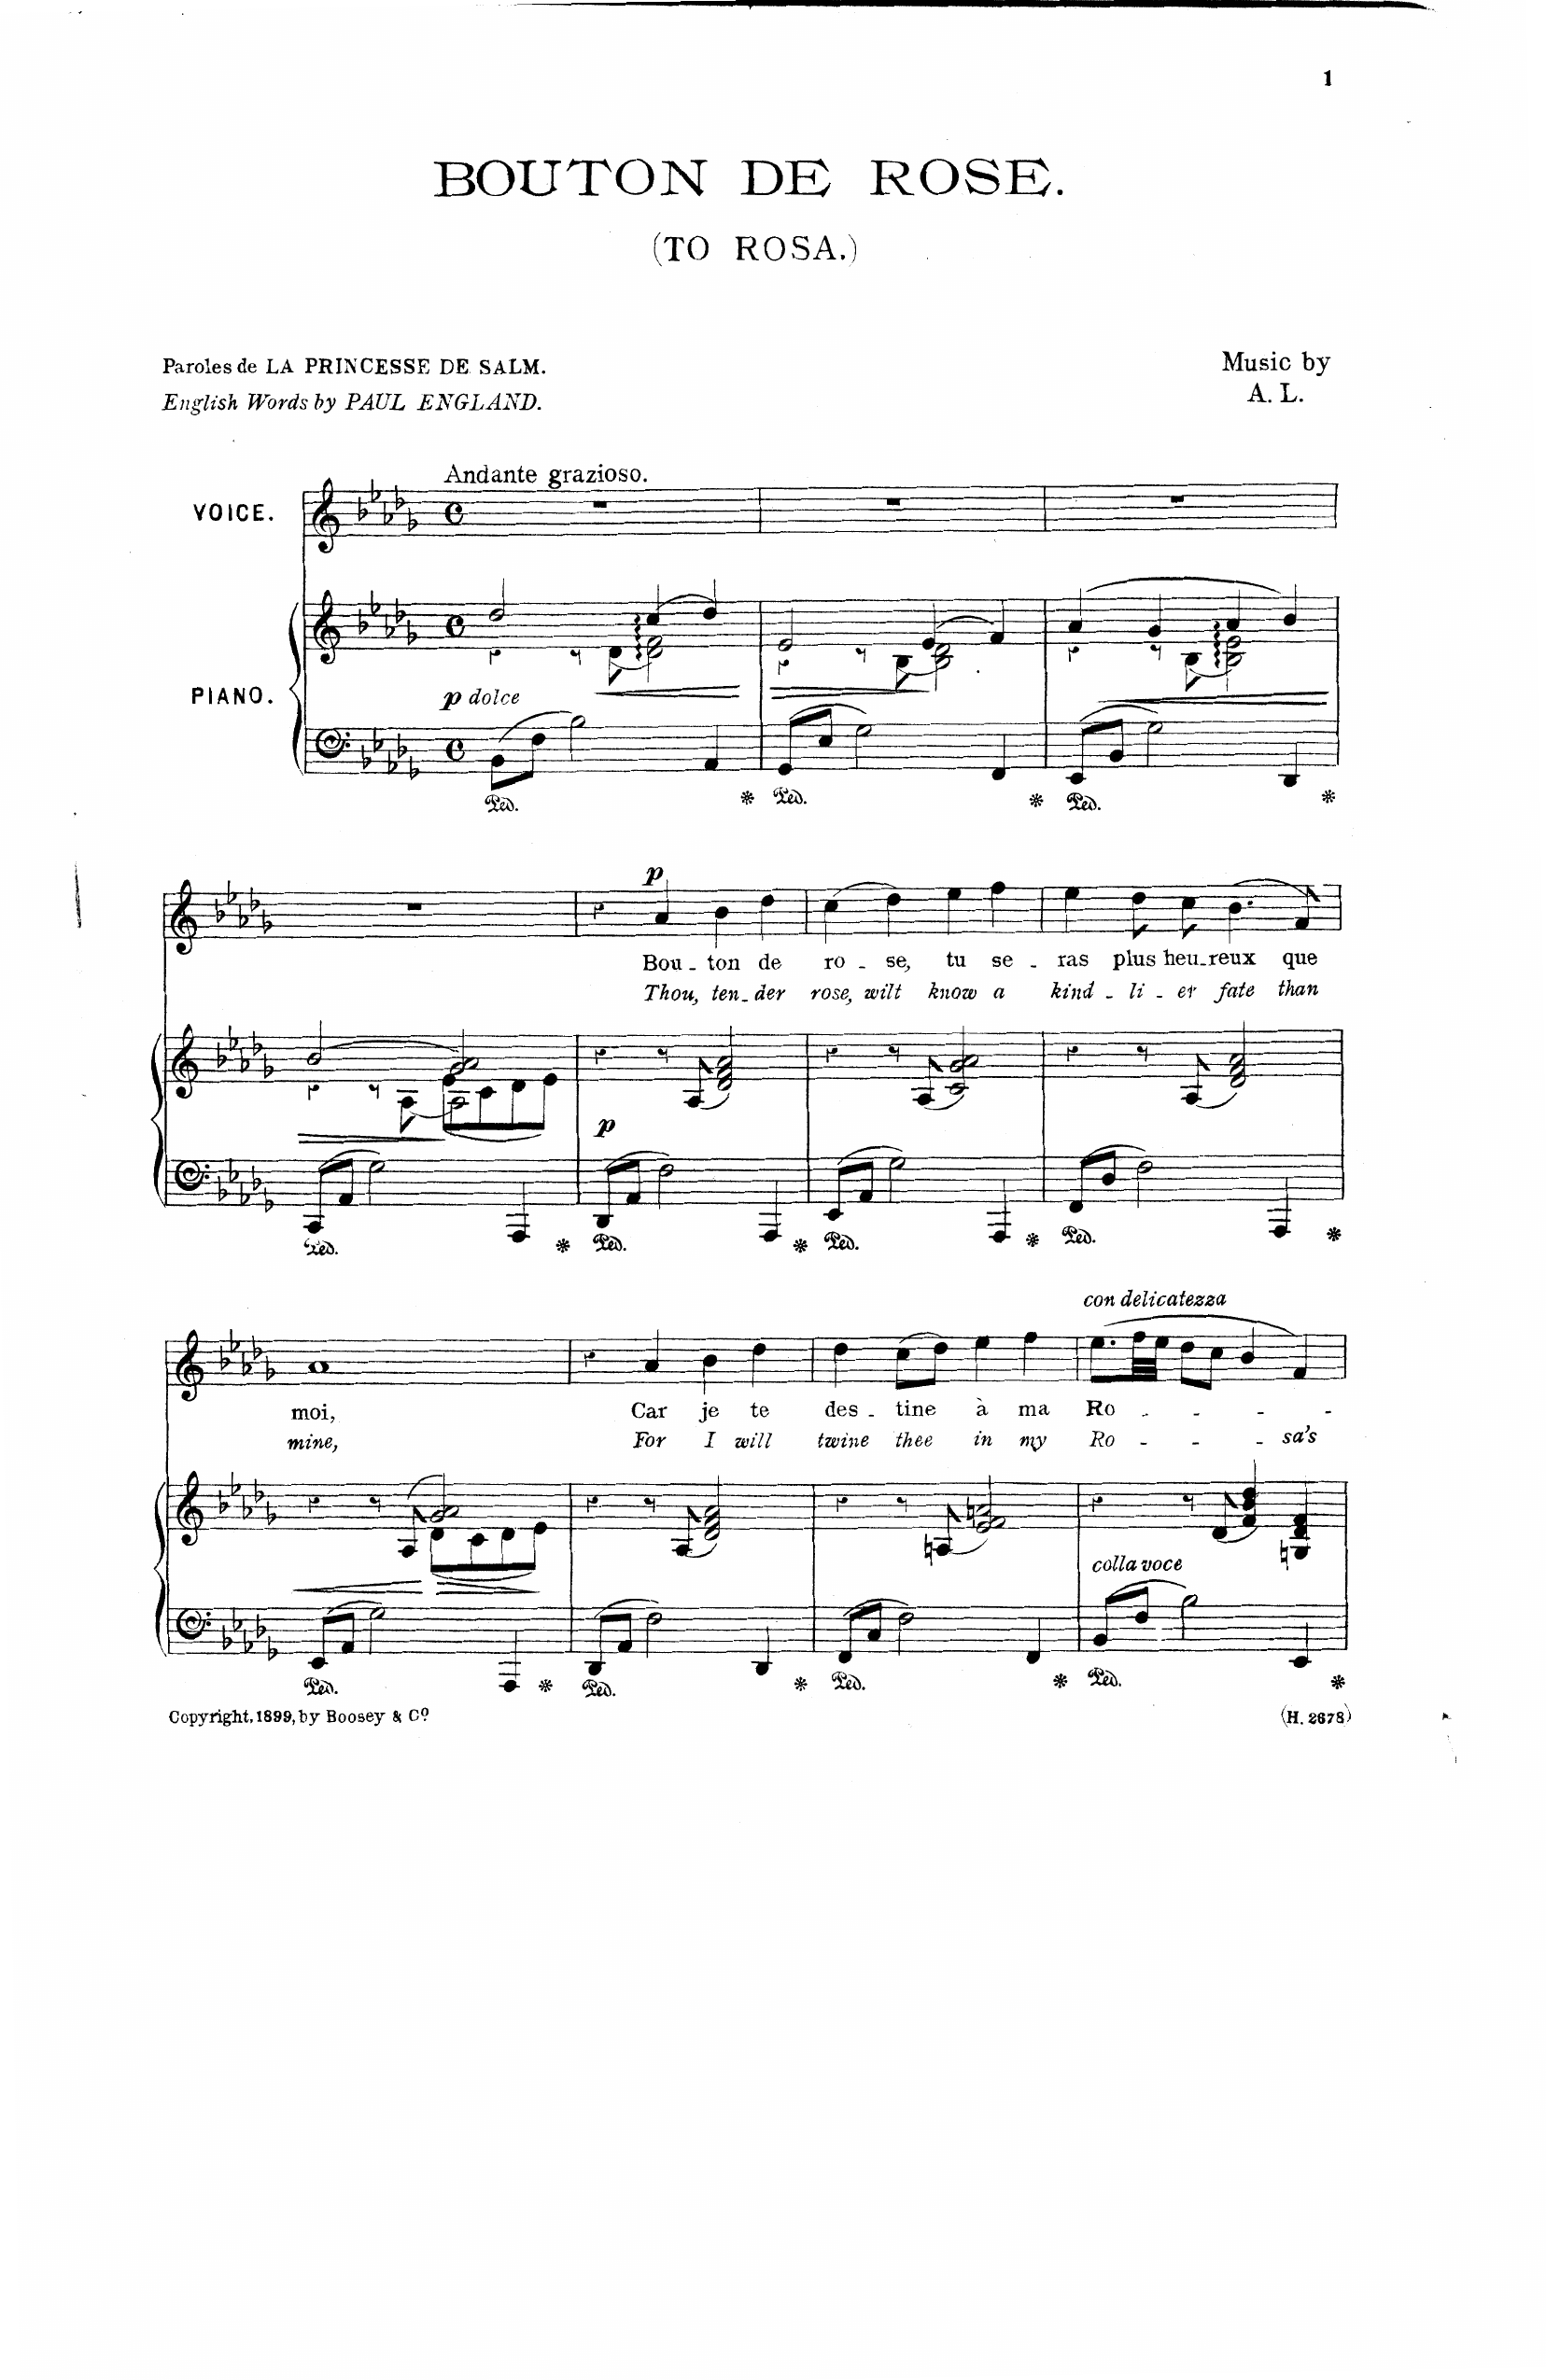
**kern	**kern	**dynam	**kern	**text	**text	**dynam
*part2	*part2	*part2	*part1	*part1	*part1	*part1
*staff3	*staff2	*staff2/3	*staff1	*staff1	*staff1	*staff1
*I"Piano	*	*	*I"Voice	*	*	*
*I'Pno	*	*	*	*	*	*
*clefF4	*clefG2	*	*clefG2	*	*	*
*k[b-e-a-d-g-]	*k[b-e-a-d-g-]	*	*k[b-e-a-d-g-]	*	*	*
*M4/4	*M4/4	*	*M4/4	*	*	*
*met(c)	*met(c)	*	*met(c)	*	*	*
=1	=1	=1	=1	=1	=1	=1
*	*^	*	*	*	*	*
!	!	!	!	!LO:TX:a:B:t=Andante grazioso	!	!	!
!	!	!	!LO:DY:b	!	!	!	!
!	!	!	!LO:DY:n=1:b	!	!	!	!
8BB-\L	2dd-/	4r	p other-dynamics	1r	.	.	.
8F\J	.	.	.	.	.	.	.
2B-\	.	8r	.	.	.	.	.
!	!	!	!LO:HP:b	!	!	!	!
.	.	[8d-\	<	.	.	.	.
.	(4cc/	2d-\] 2f\	.	.	.	.	.
4AA-/	4dd-/)	.	.	.	.	.	.
=2	=2	=2	=2	=2	=2	=2	=2
!	!	!	!LO:HP:b	!	!	!	!
8GG-/L	2e-/	4r	>	1r	.	.	.
8E-/J	.	.	.	.	.	.	.
2G-\	.	8r	.	.	.	.	.
.	.	[8B-\	.	.	.	.	.
.	(4e-/	2B-\] 2d-\	[	.	.	.	.
4FF/	4f/)	.	.	.	.	.	.
=3	=3	=3	=3	=3	=3	=3	=3
!	!	!	!LO:HP:b	!	!	!	!
8EE-/L	(4a-/	4r	<	1r	.	.	.
8BB-/J	.	.	.	.	.	.	.
2G-\	4g-/	8r	.	.	.	.	.
.	.	[8B-\	.	.	.	.	.
.	4a-/	2B-\] 2e-\	.	.	.	.	.
4DD-/	4b-/)	.	.	.	.	.	.
*	*v	*v	*	*	*	*	*
.	.	]	.	.	.	.
=4	=4	=4	=4	=4	=4	=4
!	!	!LO:HP:b	!	!	!	!
*	*^	*	*	*	*	*
*	*	*^	*	*	*	*	*
8CC/L	(2b-/	4r	2ryy	>	1r	.	.	.
8AA-/J	.	.	.	.	.	.	.	.
2G-\	.	8r	.	.	.	.	.	.
.	.	[8A-\	.	.	.	.	.	.
.	2g-/ 2a-/)	(8e-\L	2A-\]	[	.	.	.	.
.	.	8c\	.	.	.	.	.	.
4AAA-/	.	8d-\	.	.	.	.	.	.
.	.	8e-\J)	.	.	.	.	.	.
*	*	*v	*v	*	*	*	*	*
=5	=5	=5	=5	=5	=5	=5	=5
!	!	!	!LO:DY:b	!	!	!	!
*	*v	*v	*	*	*	*	*
8DD-/L	4r	p	4r	.	.	.
8AA-/J	.	.	.	.	.	.
!	!	!	!	!	!	!LO:DY:a
2F\	8r	.	4a-/	Bou-	Thou,	p
.	(8A-/	.	.	.	.	.
.	2d-/ 2f/ 2a-/)	.	4b-\	-ton	ten-	.
4AAA-/	.	.	4dd-\	de	-der	.
=6	=6	=6	=6	=6	=6	=6
8EE-/L	4r	.	(4cc\	ro-	rose,	.
8AA-/J	.	.	.	.	.	.
2G-\	8r	.	4dd-\)	-se,	wilt	.
.	(8A-/	.	.	.	.	.
.	2c/ 2g-/ 2a-/)	.	4ee-\	tu	know	.
4AAA-/	.	.	4ff\	se-	a	.
=7	=7	=7	=7	=7	=7	=7
8FF/L	4r	.	4ee-\	-ras	kind-	.
8D-/J	.	.	.	.	.	.
2F\	8r	.	8dd-\	plus	-li-	.
.	(8A-/	.	8cc\	heu-	-er	.
.	2d-/ 2f/ 2a-/)	.	(4.b-\	-reux	fate	.
4AAA-/	.	.	.	.	.	.
.	.	.	8f/)	que	than	.
=8	=8	=8	=8	=8	=8	=8
!	!	!LO:HP:b	!	!	!	!
*	*^	*	*	*	*	*
8EE-/L	4r	2ryy	<	1a-	moi,	mine,	.
8AA-/J	.	.	.	.	.	.	.
2G-\	8r	.	.	.	.	.	.
.	(>8A-/	.	.	.	.	.	.
.	2g-/ 2a-/)	(8d-\L	]	.	.	.	.
.	.	8c\	.	.	.	.	.
4AAA-/	.	8d-\	.	.	.	.	.
.	.	8e-\J)	.	.	.	.	.
*	*v	*v	*	*	*	*	*
.	.	[	.	.	.	.
=9	=9	=9	=9	=9	=9	=9
8DD-/L	4r	.	4r	.	.	.
8AA-/J	.	.	.	.	.	.
2F\	8r	.	4a-/	car	For	.
.	(8A-/	.	.	.	.	.
.	2d-/ 2f/ 2a-/)	.	4b-\	je	I	.
4DD-/	.	.	4dd-\	te	will	.
=10	=10	=10	=10	=10	=10	=10
8FF/L	4r	.	4dd-\	des-	twine	.
8C/J	.	.	.	.	.	.
2F\	8r	.	(8cc\L	-tine	thee	.
.	(8An/	.	8dd-\J)	.	in	.
.	2e-/ 2f/ 2an/)	.	4ee-\	à	in	.
4FF/	.	.	4ff\	ma	my	.
=11	=11	=11	=11	=11	=11	=11
!	!	!	!LO:TX:i:t=con delicatezza	!	!	!
!LO:TX:i:t=colla voce	!	!	!	!	!	!
8BB-/L	4r	.	(8.ee-\L	-Ro-	Ro-	.
8F/J	.	.	.	.	.	.
.	.	.	32ff\LL	.	.	.
.	.	.	32ee-\JJJ	.	.	.
2B-\	8r	.	8dd-\L	.	.	.
.	(8d-/	.	8cc\J	.	.	.
.	4f/ 4b-/ 4dd-/)	.	4b-/	.	.	.
4EE-/	4Gn/ 4d-/ 4f/	.	4f/)	.	-sa’s	.
=	=	=	=	=	=	=
*-	*-	*-	*-	*-	*-	*-
